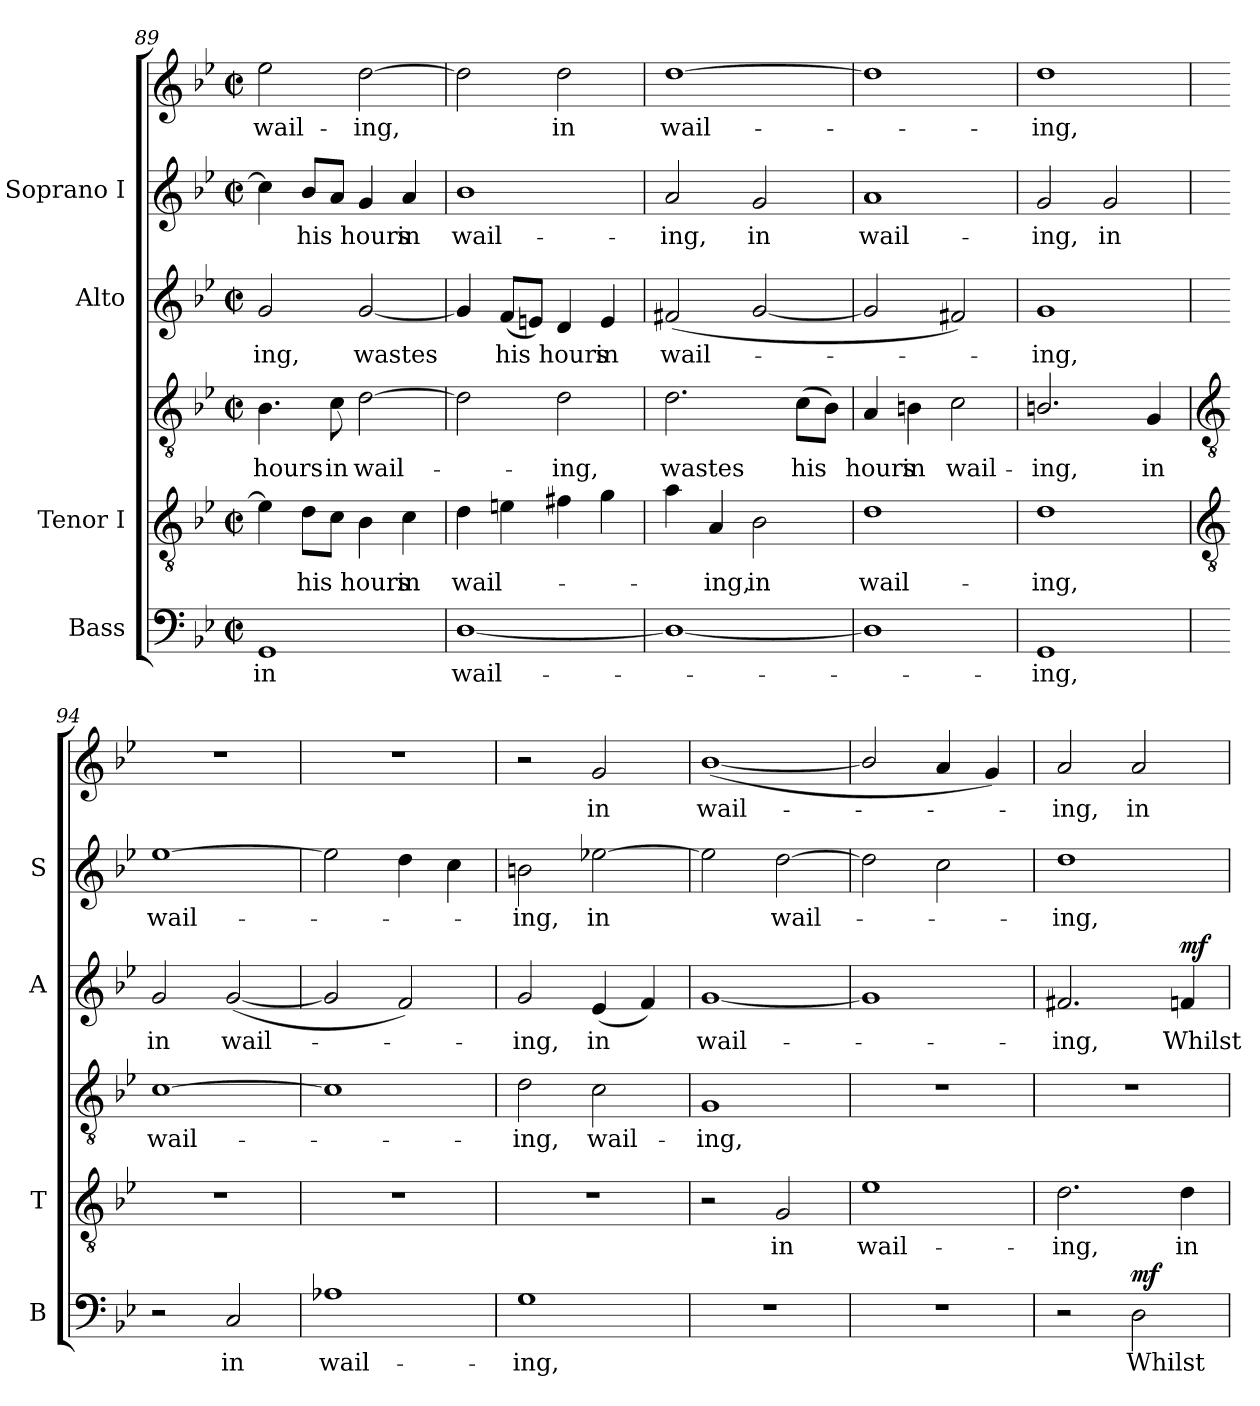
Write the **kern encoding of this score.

**kern	**text	**dynam	**kern	**text	**kern	**text	**kern	**text	**dynam	**kern	**text	**kern	**text
*part4	*part4	*part4	*part3	*part3	*part3	*part3	*part2	*part2	*part2	*part1	*part1	*part1	*part1
*staff6	*staff6	*staff6	*staff5	*staff5	*staff4	*staff4	*staff3	*staff3	*staff3	*staff2	*staff2	*staff1	*staff1
*I"Bass	*	*	*I"Tenor I	*	*	*	*I"Alto	*	*	*I"Soprano I	*	*	*
*I'B	*	*	*I'T	*	*	*	*I'A	*	*	*I'S	*	*	*
!!LO:LB:g=z
*clefF4	*	*	*clefGv2	*	*clefGv2	*	*clefG2	*	*	*clefG2	*	*clefG2	*
*k[b-e-]	*	*	*k[b-e-]	*	*k[b-e-]	*	*k[b-e-]	*	*	*k[b-e-]	*	*k[b-e-]	*
*B-:	*	*	*B-:	*	*B-:	*	*B-:	*	*	*B-:	*	*B-:	*
*M2/2	*	*	*M2/2	*	*M2/2	*	*M2/2	*	*	*M2/2	*	*M2/2	*
*met(c|)	*	*	*met(c|)	*	*met(c|)	*	*met(c|)	*	*	*met(c|)	*	*met(c|)	*
=89	=89	=89	=89	=89	=89	=89	=89	=89	=89	=89	=89	=89	=89
!	!LO:LY:b	!	!	!	!	!LO:LY:b	!	!LO:LY:b	!	!	!	!	!LO:LY:b
1GG	in	.	4e-]	.	4.B-	hours	2g	-ing,	.	4cc]	.	2ee-	wail-
!	!	!	!	!LO:LY:b	!	!	!	!	!	!	!LO:LY:b	!	!
.	.	.	8dL	-his	.	.	.	.	.	8b-L	his	.	.
!	!	!	!	!	!	!LO:LY:b	!	!	!	!	!	!	!
.	.	.	8cJ	.	8c	in	.	.	.	8aJ	.	.	.
!	!	!	!	!LO:LY:b	!	!LO:LY:b	!	!LO:LY:b	!	!	!LO:LY:b	!	!LO:LY:b
.	.	.	4B-	hours	[2d	wail-	[2g	wastes	.	4g	hours	[2dd	-ing,
!	!	!	!	!LO:LY:b	!	!	!	!	!	!	!LO:LY:b	!	!
.	.	.	4c	in	.	.	.	.	.	4a	in	.	.
=90	=90	=90	=90	=90	=90	=90	=90	=90	=90	=90	=90	=90	=90
!	!LO:LY:b	!	!	!LO:LY:b	!	!	!	!	!	!	!LO:LY:b	!	!
[1D/	wail-	.	4d	wail-	2d]	.	4g]	.	.	1b-	wail-	2dd]	.
!	!	!	!	!	!	!	!	!LO:LY:b	!	!	!	!	!
.	.	.	4en	.	.	.	(<8fL	his	.	.	.	.	.
.	.	.	.	.	.	.	8enJ)	.	.	.	.	.	.
!	!	!	!	!	!	!LO:LY:b	!	!LO:LY:b	!	!	!	!	!LO:LY:b
.	.	.	4f#X	.	2d	ing,	4d	hours	.	.	.	2dd	in
!	!	!	!	!	!	!	!	!LO:LY:b	!	!	!	!	!
.	.	.	4g	.	.	.	4e	in	.	.	.	.	.
=91	=91	=91	=91	=91	=91	=91	=91	=91	=91	=91	=91	=91	=91
!	!	!	!	!	!	!LO:LY:b	!	!LO:LY:b	!	!	!LO:LY:b	!	!LO:LY:b
1D/_	.	.	4a	.	2.d	wastes	(<2f#X	wail-	.	2a	ing,	[1dd	-wail-
!	!	!	!	!LO:LY:b	!	!	!	!	!	!	!	!	!
.	.	.	4A	ing,	.	.	.	.	.	.	.	.	.
!	!	!	!	!LO:LY:b	!	!	!	!	!	!	!LO:LY:b	!	!
.	.	.	2B-	in	.	.	[2g	.	.	2g	in	.	.
!	!	!	!	!	!	!LO:LY:b	!	!	!	!	!	!	!
.	.	.	.	.	(>8cL	his	.	.	.	.	.	.	.
.	.	.	.	.	8B-J)	.	.	.	.	.	.	.	.
=92	=92	=92	=92	=92	=92	=92	=92	=92	=92	=92	=92	=92	=92
!	!	!	!	!LO:LY:b	!	!LO:LY:b	!	!	!	!	!LO:LY:b	!	!
1D/]	.	.	1d	-wail-	4A	hours	2g]	.	.	1a	wail-	1dd]	.
!	!	!	!	!	!	!LO:LY:b	!	!	!	!	!	!	!
.	.	.	.	.	4Bn	in	.	.	.	.	.	.	.
!	!	!	!	!	!	!LO:LY:b	!	!	!	!	!	!	!
.	.	.	.	.	2c	wail-	2f#X)	.	.	.	.	.	.
=93	=93	=93	=93	=93	=93	=93	=93	=93	=93	=93	=93	=93	=93
!	!LO:LY:b	!	!	!LO:LY:b	!	!LO:LY:b	!	!LO:LY:b	!	!	!LO:LY:b	!	!LO:LY:b
1GG	ing,	.	1d	ing,	2.Bn/	-ing,	1g	ing,	.	2g	ing,	1dd	-ing,
!	!	!	!	!	!	!	!	!	!	!	!LO:LY:b	!	!
.	.	.	.	.	.	.	.	.	.	2g	in	.	.
!	!	!	!	!	!	!LO:LY:b	!	!	!	!	!	!	!
.	.	.	.	.	4G	in	.	.	.	.	.	.	.
!!LO:LB:g=z
=94	=94	=94	=94	=94	=94	=94	=94	=94	=94	=94	=94	=94	=94
*	*	*	*clefGv2	*	*clefGv2	*	*	*	*	*	*	*	*
!	!	!	!	!	!	!LO:LY:b	!	!LO:LY:b	!	!	!LO:LY:b	!	!
2r	.	.	1r	.	[1c	wail-	2g	in	.	[1ee-	wail-	1r	.
!	!LO:LY:b	!	!	!	!	!	!	!LO:LY:b	!	!	!	!	!
2C	in	.	.	.	.	.	(<[2g	wail-	.	.	.	.	.
=95	=95	=95	=95	=95	=95	=95	=95	=95	=95	=95	=95	=95	=95
!	!LO:LY:b	!	!	!	!	!	!	!	!	!	!	!	!
1A-X	wail-	.	1r	.	1c]	.	2g]	.	.	2ee-]	.	1r	.
.	.	.	.	.	.	.	2f)	.	.	4dd	.	.	.
.	.	.	.	.	.	.	.	.	.	4cc	.	.	.
=96	=96	=96	=96	=96	=96	=96	=96	=96	=96	=96	=96	=96	=96
!	!LO:LY:b	!	!	!	!	!LO:LY:b	!	!LO:LY:b	!	!	!LO:LY:b	!	!
1G	-ing,	.	1r	.	2d	ing,	2g	ing,	.	2bn	ing,	2r	.
!	!	!	!	!	!	!LO:LY:b	!	!LO:LY:b	!	!	!LO:LY:b	!	!LO:LY:b
.	.	.	.	.	2c	wail-	(<4e-	in	.	[2ee-X	in	2g	in
.	.	.	.	.	.	.	4f)	.	.	.	.	.	.
=97	=97	=97	=97	=97	=97	=97	=97	=97	=97	=97	=97	=97	=97
!	!	!	!	!	!	!LO:LY:b	!	!LO:LY:b	!	!	!	!	!LO:LY:b
1r	.	.	2r	.	1G	-ing,	[1g	wail-	.	2ee-]	.	(<[1b-/	wail-
!	!	!	!	!LO:LY:b	!	!	!	!	!	!	!LO:LY:b	!	!
.	.	.	2G	in	.	.	.	.	.	[2dd	wail-	.	.
=98	=98	=98	=98	=98	=98	=98	=98	=98	=98	=98	=98	=98	=98
!	!	!	!	!LO:LY:b	!	!	!	!	!	!	!	!	!
1r	.	.	1e-	wail-	1r	.	1g]	.	.	2dd]	.	2b-/]	.
.	.	.	.	.	.	.	.	.	.	2cc	.	4a	.
.	.	.	.	.	.	.	.	.	.	.	.	4g)	.
=99	=99	=99	=99	=99	=99	=99	=99	=99	=99	=99	=99	=99	=99
!	!	!	!	!LO:LY:b	!	!	!	!LO:LY:b	!	!	!LO:LY:b	!	!LO:LY:b
2r	.	.	2.d	-ing,	1r	.	2.f#X	ing,	.	1dd	ing,	2a	ing,
!	!LO:LY:b	!LO:DY:b	!	!	!	!	!	!	!	!	!	!	!LO:LY:b
2D	Whilst	mf	.	.	.	.	.	.	.	.	.	2a	in
!	!	!	!	!LO:LY:b	!	!	!	!LO:LY:b	!LO:DY:b	!	!	!	!
.	.	.	4d	in	.	.	4fn	Whilst	mf	.	.	.	.
=	=	=	=	=	=	=	=	=	=	=	=	=	=
*-	*-	*-	*-	*-	*-	*-	*-	*-	*-	*-	*-	*-	*-
